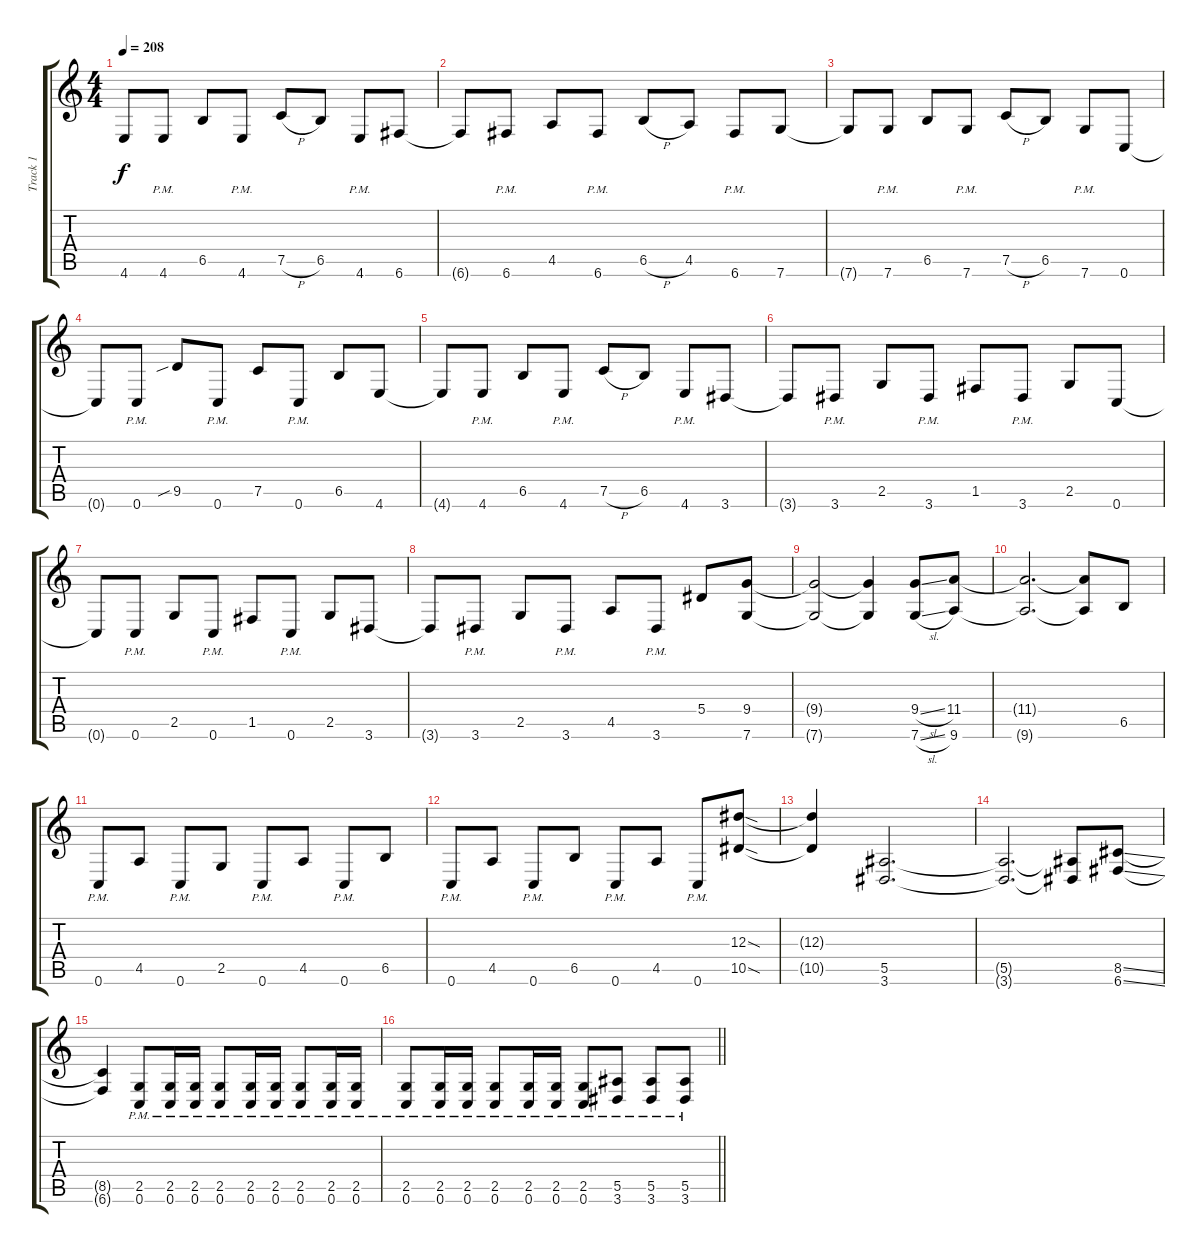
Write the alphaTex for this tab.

\track ("Track 1" "Track 1") {instrument distortionguitar}
\staff {score tabs}
\tuning (C4 G3 Eb3 Bb2 F2 C2) {hide}
\ts (4 4)
\tempo 208
\clef g2
\ks c
4.6{t}.8{dy f} 4.6{pm}.8 6.5.8 4.6{pm}.8 7.5{h}.8 6.5.8 4.6{pm}.8 6.6.8 |
6.6{t}.8 6.6{pm}.8 4.5.8 6.6{pm}.8 6.5{h}.8 4.5.8 6.6{pm}.8 7.6.8 |
7.6{t}.8 7.6{pm}.8 6.5.8 7.6{pm}.8 7.5{h}.8 6.5.8 7.6{pm}.8 0.6.8 |
0.6{t}.8 0.6{pm}.8 9.5{sib}.8 0.6{pm}.8 7.5.8 0.6{pm}.8 6.5.8 4.6.8 |
4.6{t}.8 4.6{pm}.8 6.5.8 4.6{pm}.8 7.5{h}.8 6.5.8 4.6{pm}.8 3.6.8 |
3.6{t}.8 3.6{pm}.8 2.5.8 3.6{pm}.8 1.5.8 3.6{pm}.8 2.5.8 0.6.8 |
0.6{t}.8 0.6{pm}.8 2.5.8 0.6{pm}.8 1.5.8 0.6{pm}.8 2.5.8 3.6.8 |
3.6{t}.8 3.6{pm}.8 2.5.8 3.6{pm}.8 4.5.8 3.6{pm}.8 5.4.8 (9.4 7.6).8 |
(9.4{t} 7.6{t}).2 (9.4{t} 7.6{t}).4 (9.4{sl} 7.6{sl}).8 (11.4 9.6).8 |
(11.4{t} 9.6{t}).2{d} (11.4{t} 9.6{t}).8 6.5.8 |
0.6{pm}.8 4.5.8 0.6{pm}.8 2.5.8 0.6{pm}.8 4.5.8 0.6{pm}.8 6.5.8 |
0.6{pm}.8 4.5.8 0.6{pm}.8 6.5.8 0.6{pm}.8 4.5.8 0.6{pm}.8 (12.3{sod} 10.5{sod}).8 |
(12.3{t} 10.5{t}).4 (5.5 3.6).2{d} |
(5.5{t} 3.6{t}).2{d} (5.5{t} 3.6{t}).8 (8.5{ss} 6.6{ss}).8 |
(8.5{t} 6.6{t}).4 (2.5{pm} 0.6{pm}).8 (2.5{pm} 0.6{pm}).16 (2.5{pm} 0.6{pm}).16 (2.5{pm} 0.6{pm}).8 (2.5{pm} 0.6{pm}).16 (2.5{pm} 0.6{pm}).16 (2.5{pm} 0.6{pm}).8 (2.5{pm} 0.6{pm}).16 (2.5{pm} 0.6{pm}).16 |
\barLineRight lightlight
(2.5{pm} 0.6{pm}).8 (2.5{pm} 0.6{pm}).16 (2.5{pm} 0.6{pm}).16 (2.5{pm} 0.6{pm}).8 (2.5{pm} 0.6{pm}).16 (2.5{pm} 0.6{pm}).16 (2.5{pm} 0.6{pm}).8 (5.5{pm} 3.6{pm}).8 (5.5{pm} 3.6{pm}).8 (5.5{pm} 3.6{pm}).8
